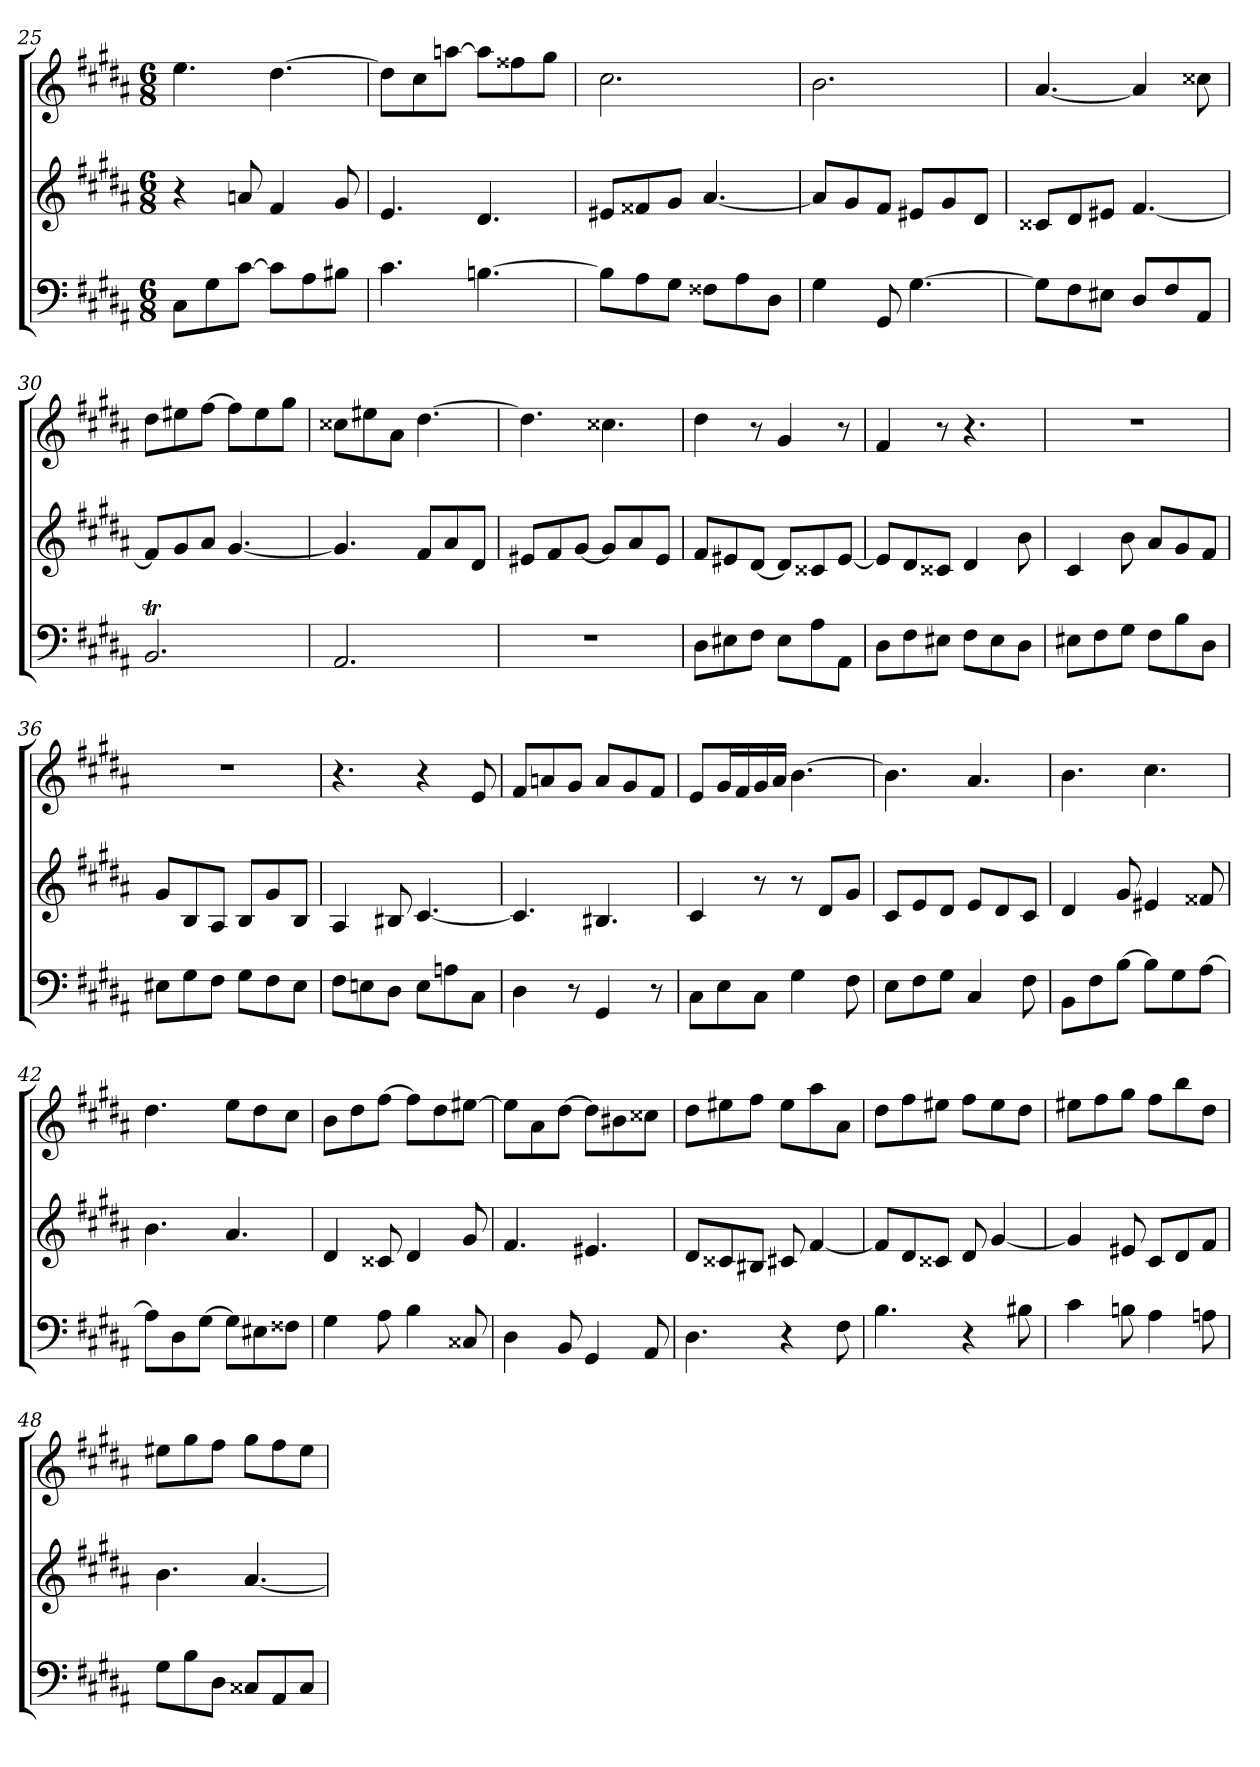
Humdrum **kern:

**kern	**kern	**kern
*part3	*part2	*part1
*staff3	*staff2	*staff1
*k[f#c#g#d#a#]	*k[f#c#g#d#a#]	*k[f#c#g#d#a#]
*g#:	*g#:	*g#:
*M6/8	*M6/8	*M6/8
=25	=25	=25
8C#L	4r	4.ee
8G#	.	.
[8c#J	8an	.
8c#L]	4f#	[4.dd#
8A#	.	.
8B#XJ	8g#	.
=26	=26	=26
4.c#	4.e	8dd#L]
.	.	8cc#
.	.	[8aanJ
[4.Bn	4.d#	8aaL]
.	.	8ff##X
.	.	8gg#J
=27	=27	=27
8BL]	8e#XL	2.cc#
8A#	8f##X	.
8G#J	8g#J	.
8F##XL	[4.a#	.
8A#	.	.
8D#J	.	.
=28	=28	=28
4G#	8a#L]	2.b
.	8g#	.
8GG#	8f#J	.
[4.G#	8e#XL	.
.	8g#	.
.	8d#J	.
=29	=29	=29
8G#L]	8c##XL	[4.a#
8F#	8d#	.
8E#XJ	8e#XJ	.
8D#L	[4.f#	4a#]
8F#	.	.
8AA#J	.	8cc##X
=30	=30	=30
2.BBT	8f#L]	8dd#L
.	8g#	8ee#X
.	8a#J	[8ff#J
.	[4.g#	8ff#L]
.	.	8ee#
.	.	8gg#J
=31	=31	=31
2.AA#	4.g#]	8cc##XL
.	.	8ee#X
.	.	8a#J
.	8f#L	[4.dd#
.	8a#	.
.	8d#J	.
=32	=32	=32
2.r	8e#XL	4.dd#]
.	8f#	.
.	[8g#J	.
.	8g#L]	4.cc##X
.	8a#	.
.	8e#J	.
=33	=33	=33
8D#L	8f#L	4dd#
8E#X	8e#X	.
8F#J	[8d#J	8r
8E#L	8d#L]	4g#
8A#	8c##X	.
8AA#J	[8e#J	8r
=34	=34	=34
8D#L	8e#L]	4f#
8F#	8d#	.
8E#XJ	8c##XJ	8r
8F#L	4d#	4.r
8E#	.	.
8D#J	8b	.
=35	=35	=35
8E#XL	4c#	2.r
8F#	.	.
8G#J	8b	.
8F#L	8a#L	.
8B	8g#	.
8D#J	8f#J	.
=36	=36	=36
8E#XL	8g#L	2.r
8G#	8B	.
8F#J	8A#J	.
8G#L	8BL	.
8F#	8g#	.
8E#J	8BJ	.
=37	=37	=37
8F#L	4A#	4.r
8En	.	.
8D#J	8B#X	.
8EL	[4.c#	4r
8An	.	.
8C#J	.	8e
=38	=38	=38
4D#	4.c#]	8f#L
.	.	8an
8r	.	8g#J
4GG#	4.B#X	8aL
.	.	8g#
8r	.	8f#J
=39	=39	=39
8C#L	4c#	8eL
8E	.	16g#L
.	.	16f#
8C#J	8r	16g#
.	.	16a#JJ
4G#	8r	[4.b
.	8d#L	.
8F#	8g#J	.
=40	=40	=40
8EL	8c#L	4.b]
8F#	8e	.
8G#J	8d#J	.
4C#	8eL	4.a#
.	8d#	.
8F#	8c#J	.
=41	=41	=41
8BBL	4d#	4.b
8F#	.	.
[8BJ	8g#	.
8BL]	4e#X	4.cc#
8G#	.	.
[8A#J	8f##X	.
=42	=42	=42
8A#L]	4.b	4.dd#
8D#	.	.
[8G#J	.	.
8G#L]	4.a#	8eeL
8E#X	.	8dd#
8F##XJ	.	8cc#J
=43	=43	=43
4G#	4d#	8bL
.	.	8dd#
8A#	8c##X	[8ff#J
4B	4d#	8ff#L]
.	.	8dd#
8C##X	8g#	[8ee#XJ
=44	=44	=44
4D#	4.f#	8ee#L]
.	.	8a#
8BB	.	[8dd#J
4GG#	4.e#X	8dd#L]
.	.	8b#X
8AA#	.	8cc##XJ
=45	=45	=45
4.D#	8d#L	8dd#L
.	8c##X	8ee#X
.	8B#XJ	8ff#J
4r	8c#X	8ee#L
.	[4f#	8aa#
8F#	.	8a#J
=46	=46	=46
4.B	8f#L]	8dd#L
.	8d#	8ff#
.	8c##XJ	8ee#XJ
4r	8d#	8ff#L
.	[4g#	8ee#
8B#X	.	8dd#J
=47	=47	=47
4c#	4g#]	8ee#XL
.	.	8ff#
8Bn	8e#X	8gg#J
4A#	8c#L	8ff#L
.	8d#	8bb
8An	8f#J	8dd#J
=48	=48	=48
8G#L	4.b	8ee#XL
8B	.	8gg#
8D#J	.	8ff#J
8C##XL	[4.a#	8gg#L
8AA#	.	8ff#
8C##J	.	8ee#J
=	=	=
*-	*-	*-
